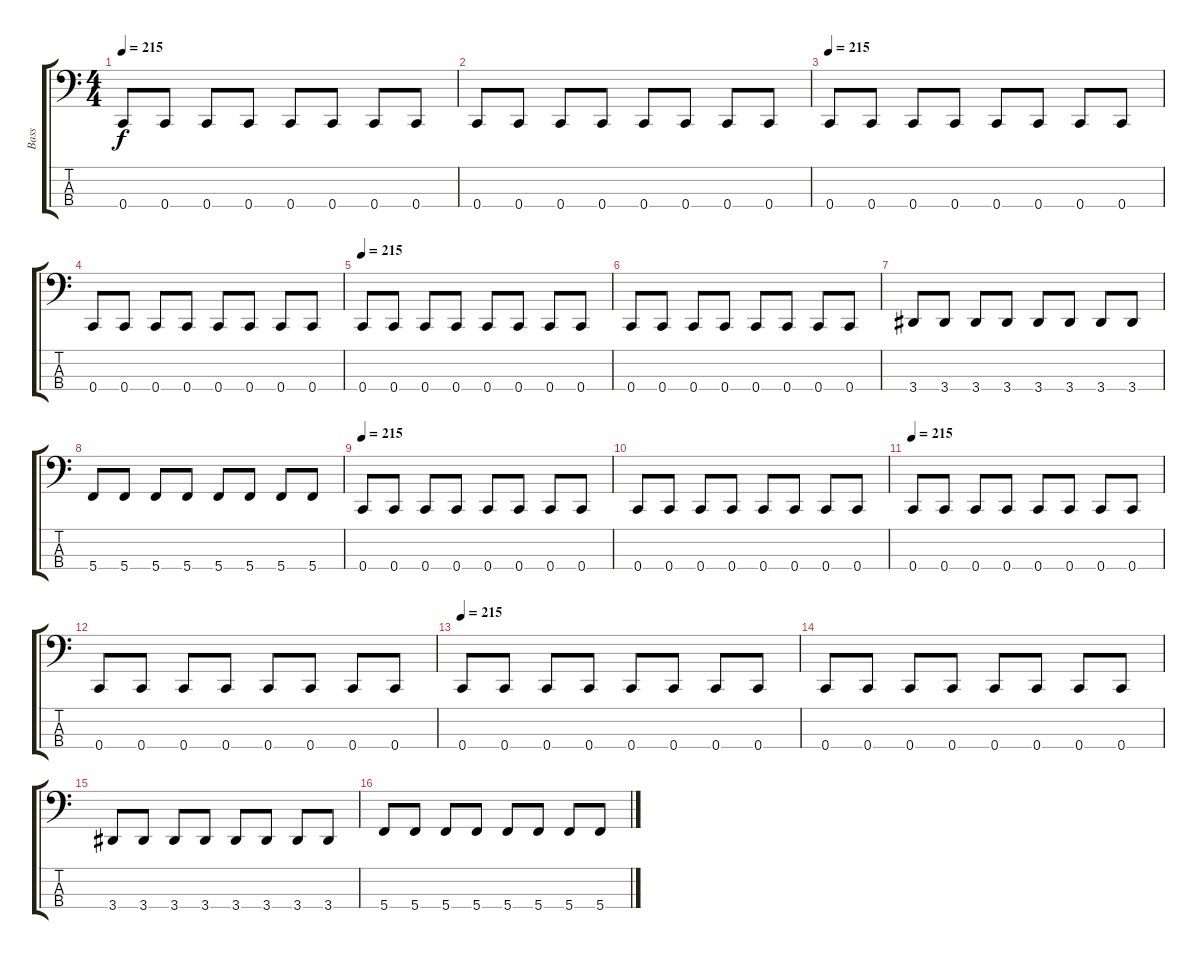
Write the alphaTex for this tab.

\track ("Bass" "Bass") {instrument electricbasspick}
\staff {score tabs}
\tuning (F2 C2 G1 C1) {hide}
\ts (4 4)
\tempo 215
\clef f4
\ks c
0.4.8{dy f} 0.4.8 0.4.8 0.4.8 0.4.8 0.4.8 0.4.8 0.4.8 |
0.4.8 0.4.8 0.4.8 0.4.8 0.4.8 0.4.8 0.4.8 0.4.8 |
\tempo 215
0.4.8 0.4.8 0.4.8 0.4.8 0.4.8 0.4.8 0.4.8 0.4.8 |
0.4.8 0.4.8 0.4.8 0.4.8 0.4.8 0.4.8 0.4.8 0.4.8 |
\tempo 215
0.4.8 0.4.8 0.4.8 0.4.8 0.4.8 0.4.8 0.4.8 0.4.8 |
0.4.8 0.4.8 0.4.8 0.4.8 0.4.8 0.4.8 0.4.8 0.4.8 |
3.4.8 3.4.8 3.4.8 3.4.8 3.4.8 3.4.8 3.4.8 3.4.8 |
5.4.8 5.4.8 5.4.8 5.4.8 5.4.8 5.4.8 5.4.8 5.4.8 |
\tempo 215
0.4.8 0.4.8 0.4.8 0.4.8 0.4.8 0.4.8 0.4.8 0.4.8 |
0.4.8 0.4.8 0.4.8 0.4.8 0.4.8 0.4.8 0.4.8 0.4.8 |
\tempo 215
0.4.8 0.4.8 0.4.8 0.4.8 0.4.8 0.4.8 0.4.8 0.4.8 |
0.4.8 0.4.8 0.4.8 0.4.8 0.4.8 0.4.8 0.4.8 0.4.8 |
\tempo 215
0.4.8 0.4.8 0.4.8 0.4.8 0.4.8 0.4.8 0.4.8 0.4.8 |
0.4.8 0.4.8 0.4.8 0.4.8 0.4.8 0.4.8 0.4.8 0.4.8 |
3.4.8 3.4.8 3.4.8 3.4.8 3.4.8 3.4.8 3.4.8 3.4.8 |
5.4.8 5.4.8 5.4.8 5.4.8 5.4.8 5.4.8 5.4.8 5.4.8
